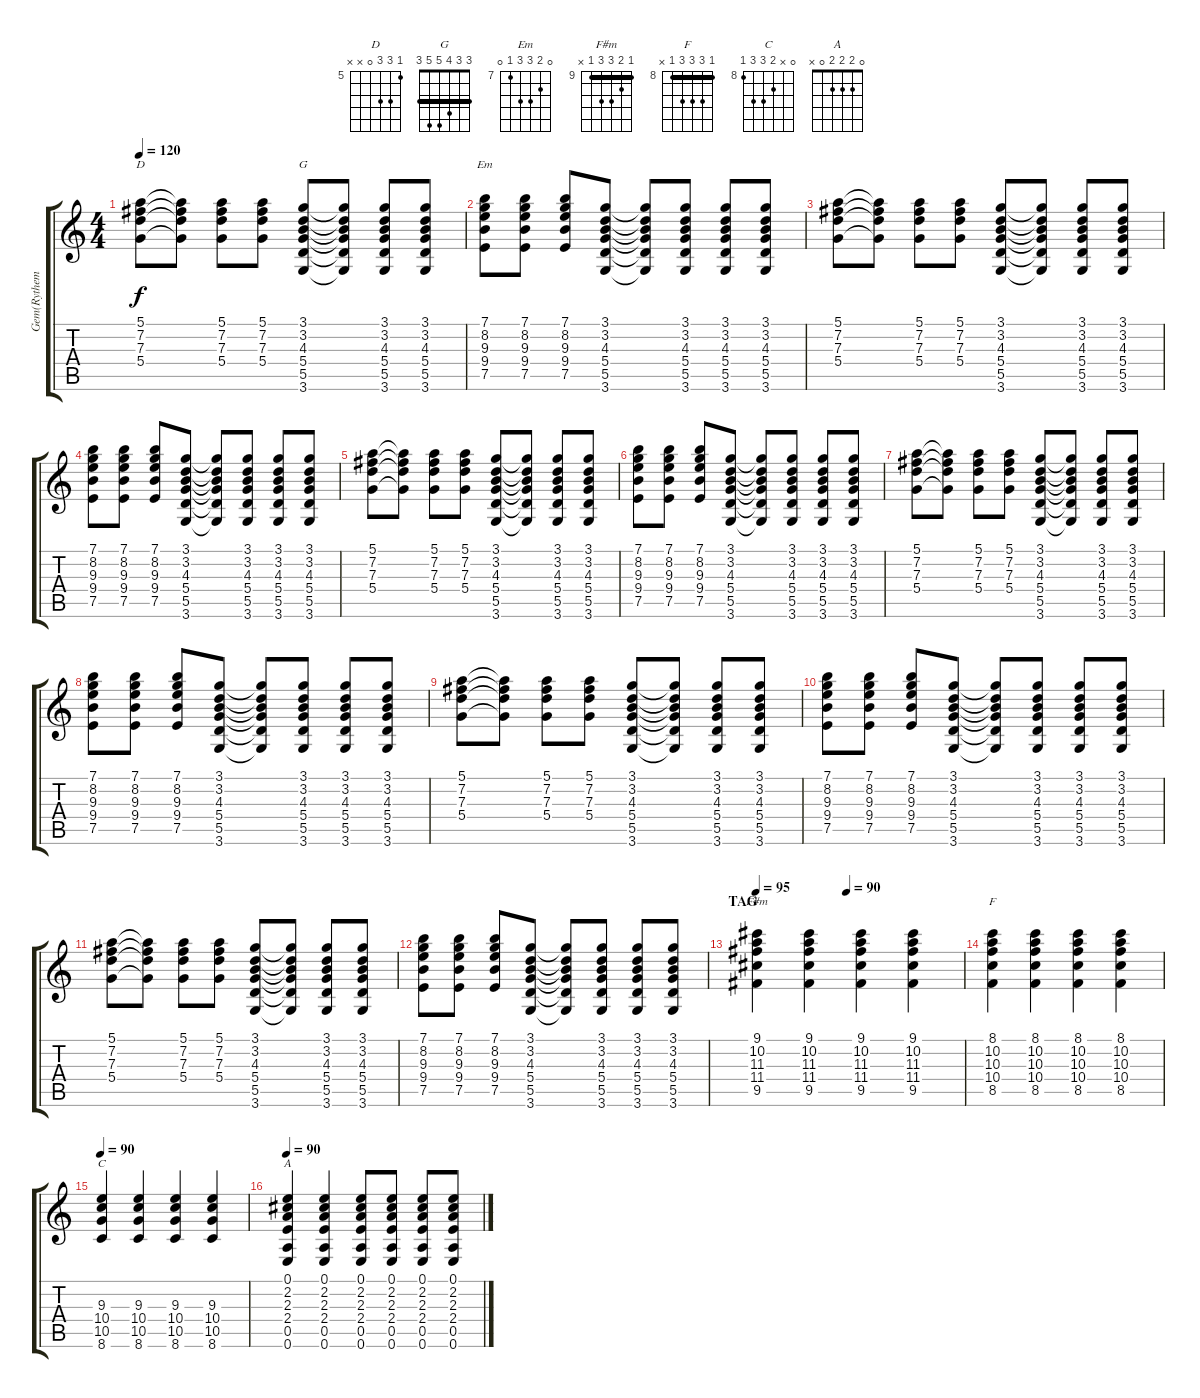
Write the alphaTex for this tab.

\track ("Gem(Rythem Guitar)" "Gem(Rythem") {instrument distortionguitar}
\staff {score tabs}
\tuning (E4 B3 G3 D3 A2 E2) {hide}
\chord ("D" 5 7 7 0 x x) {firstfret 5}
\chord ("G" 3 3 4 5 5 3) {barre 3}
\chord ("Em" 0 8 9 9 7 0) {firstfret 7}
\chord ("F#m" 9 10 11 11 9 x) {firstfret 9 barre 9}
\chord ("F" 8 10 10 10 8 x) {firstfret 8 barre 8}
\chord ("C" 0 x 9 10 10 8) {firstfret 8}
\chord ("A" 0 2 2 2 0 x)
\ts (4 4)
\tempo 120
\clef g2
\ks c
(5.1 7.2 7.3 5.4).8{ch "D" dy f} (5.1{t} 7.2{t} 7.3{t} 5.4{t}).8 (5.1 7.2 7.3 5.4).8 (5.1 7.2 7.3 5.4).8 (3.1 3.2 4.3 5.4 5.5 3.6).8{ch "G"} (3.1{t} 3.2{t} 4.3{t} 5.4{t} 5.5{t} 3.6{t}).8 (3.1 3.2 4.3 5.4 5.5 3.6).8 (3.1 3.2 4.3 5.4 5.5 3.6).8 |
(7.1 8.2 9.3 9.4 7.5).8{ch "Em"} (7.1 8.2 9.3 9.4 7.5).8 (7.1 8.2 9.3 9.4 7.5).8 (3.1 3.2 4.3 5.4 5.5 3.6).8 (3.1{t} 3.2{t} 4.3{t} 5.4{t} 5.5{t} 3.6{t}).8 (3.1 3.2 4.3 5.4 5.5 3.6).8 (3.1 3.2 4.3 5.4 5.5 3.6).8 (3.1 3.2 4.3 5.4 5.5 3.6).8 |
(5.1 7.2 7.3 5.4).8 (5.1{t} 7.2{t} 7.3{t} 5.4{t}).8 (5.1 7.2 7.3 5.4).8 (5.1 7.2 7.3 5.4).8 (3.1 3.2 4.3 5.4 5.5 3.6).8 (3.1{t} 3.2{t} 4.3{t} 5.4{t} 5.5{t} 3.6{t}).8 (3.1 3.2 4.3 5.4 5.5 3.6).8 (3.1 3.2 4.3 5.4 5.5 3.6).8 |
(7.1 8.2 9.3 9.4 7.5).8 (7.1 8.2 9.3 9.4 7.5).8 (7.1 8.2 9.3 9.4 7.5).8 (3.1 3.2 4.3 5.4 5.5 3.6).8 (3.1{t} 3.2{t} 4.3{t} 5.4{t} 5.5{t} 3.6{t}).8 (3.1 3.2 4.3 5.4 5.5 3.6).8 (3.1 3.2 4.3 5.4 5.5 3.6).8 (3.1 3.2 4.3 5.4 5.5 3.6).8 |
(5.1 7.2 7.3 5.4).8 (5.1{t} 7.2{t} 7.3{t} 5.4{t}).8 (5.1 7.2 7.3 5.4).8 (5.1 7.2 7.3 5.4).8 (3.1 3.2 4.3 5.4 5.5 3.6).8 (3.1{t} 3.2{t} 4.3{t} 5.4{t} 5.5{t} 3.6{t}).8 (3.1 3.2 4.3 5.4 5.5 3.6).8 (3.1 3.2 4.3 5.4 5.5 3.6).8 |
(7.1 8.2 9.3 9.4 7.5).8 (7.1 8.2 9.3 9.4 7.5).8 (7.1 8.2 9.3 9.4 7.5).8 (3.1 3.2 4.3 5.4 5.5 3.6).8 (3.1{t} 3.2{t} 4.3{t} 5.4{t} 5.5{t} 3.6{t}).8 (3.1 3.2 4.3 5.4 5.5 3.6).8 (3.1 3.2 4.3 5.4 5.5 3.6).8 (3.1 3.2 4.3 5.4 5.5 3.6).8 |
(5.1 7.2 7.3 5.4).8 (5.1{t} 7.2{t} 7.3{t} 5.4{t}).8 (5.1 7.2 7.3 5.4).8 (5.1 7.2 7.3 5.4).8 (3.1 3.2 4.3 5.4 5.5 3.6).8 (3.1{t} 3.2{t} 4.3{t} 5.4{t} 5.5{t} 3.6{t}).8 (3.1 3.2 4.3 5.4 5.5 3.6).8 (3.1 3.2 4.3 5.4 5.5 3.6).8 |
(7.1 8.2 9.3 9.4 7.5).8 (7.1 8.2 9.3 9.4 7.5).8 (7.1 8.2 9.3 9.4 7.5).8 (3.1 3.2 4.3 5.4 5.5 3.6).8 (3.1{t} 3.2{t} 4.3{t} 5.4{t} 5.5{t} 3.6{t}).8 (3.1 3.2 4.3 5.4 5.5 3.6).8 (3.1 3.2 4.3 5.4 5.5 3.6).8 (3.1 3.2 4.3 5.4 5.5 3.6).8 |
(5.1 7.2 7.3 5.4).8 (5.1{t} 7.2{t} 7.3{t} 5.4{t}).8 (5.1 7.2 7.3 5.4).8 (5.1 7.2 7.3 5.4).8 (3.1 3.2 4.3 5.4 5.5 3.6).8 (3.1{t} 3.2{t} 4.3{t} 5.4{t} 5.5{t} 3.6{t}).8 (3.1 3.2 4.3 5.4 5.5 3.6).8 (3.1 3.2 4.3 5.4 5.5 3.6).8 |
(7.1 8.2 9.3 9.4 7.5).8 (7.1 8.2 9.3 9.4 7.5).8 (7.1 8.2 9.3 9.4 7.5).8 (3.1 3.2 4.3 5.4 5.5 3.6).8 (3.1{t} 3.2{t} 4.3{t} 5.4{t} 5.5{t} 3.6{t}).8 (3.1 3.2 4.3 5.4 5.5 3.6).8 (3.1 3.2 4.3 5.4 5.5 3.6).8 (3.1 3.2 4.3 5.4 5.5 3.6).8 |
(5.1 7.2 7.3 5.4).8 (5.1{t} 7.2{t} 7.3{t} 5.4{t}).8 (5.1 7.2 7.3 5.4).8 (5.1 7.2 7.3 5.4).8 (3.1 3.2 4.3 5.4 5.5 3.6).8 (3.1{t} 3.2{t} 4.3{t} 5.4{t} 5.5{t} 3.6{t}).8 (3.1 3.2 4.3 5.4 5.5 3.6).8 (3.1 3.2 4.3 5.4 5.5 3.6).8 |
(7.1 8.2 9.3 9.4 7.5).8 (7.1 8.2 9.3 9.4 7.5).8 (7.1 8.2 9.3 9.4 7.5).8 (3.1 3.2 4.3 5.4 5.5 3.6).8 (3.1{t} 3.2{t} 4.3{t} 5.4{t} 5.5{t} 3.6{t}).8 (3.1 3.2 4.3 5.4 5.5 3.6).8 (3.1 3.2 4.3 5.4 5.5 3.6).8 (3.1 3.2 4.3 5.4 5.5 3.6).8 |
\section ("" "TAG")
\tempo 105
\tempo (90 0.4375)
\tempo 95
(9.1 10.2 11.3 11.4 9.5).4{ch "F#m"} (9.1 10.2 11.3 11.4 9.5).4 (9.1 10.2 11.3 11.4 9.5).4 (9.1 10.2 11.3 11.4 9.5).4 |
(8.1 10.2 10.3 10.4 8.5).4{ch "F"} (8.1 10.2 10.3 10.4 8.5).4 (8.1 10.2 10.3 10.4 8.5).4 (8.1 10.2 10.3 10.4 8.5).4 |
\tempo 90
(9.3 10.4 10.5 8.6).4{ch "C"} (9.3 10.4 10.5 8.6).4 (9.3 10.4 10.5 8.6).4 (9.3 10.4 10.5 8.6).4 |
\tempo 90
(0.1 2.2 2.3 2.4 0.5 0.6).4{ch "A"} (0.1 2.2 2.3 2.4 0.5 0.6).4 (0.1 2.2 2.3 2.4 0.5 0.6).8 (0.1 2.2 2.3 2.4 0.5 0.6).8 (0.1 2.2 2.3 2.4 0.5 0.6).8 (0.1 2.2 2.3 2.4 0.5 0.6).8
